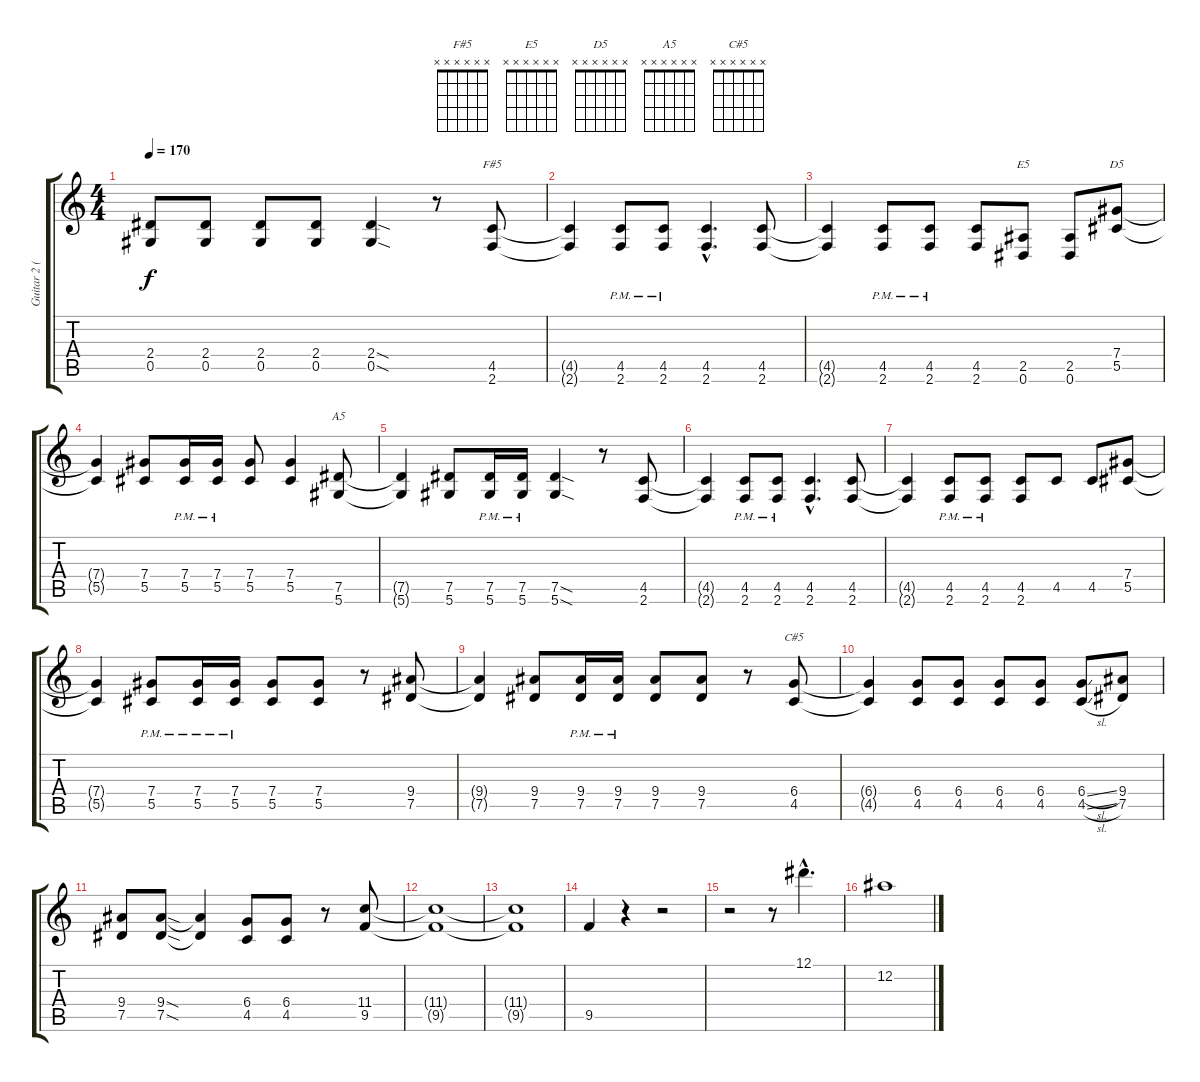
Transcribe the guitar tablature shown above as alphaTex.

\track ("Guitar 2 (Izzy) " "Guitar 2 (") {instrument overdrivenguitar}
\staff {score tabs}
\tuning (Eb4 Bb3 Gb3 Db3 Ab2 Eb2) {hide}
\chord ("F#5" x x x x x x)
\chord ("E5" x x x x x x)
\chord ("D5" x x x x x x)
\chord ("A5" x x x x x x)
\chord ("C#5" x x x x x x)
\ts (4 4)
\tempo 170
\clef g2
\ks c
(2.4{t} 0.5{t}).8{dy f} (2.4 0.5).8 (2.4 0.5).8 (2.4 0.5).8 (2.4{sod} 0.5{sod}).4 r.8 (4.5 2.6).8{ch "F#5"} |
(4.5{t} 2.6{t}).4 (4.5{pm} 2.6{pm}).8 (4.5{pm} 2.6{pm}).8 (4.5{hac} 2.6{hac}).4{d} (4.5 2.6).8 |
(4.5{t} 2.6{t}).4 (4.5{pm} 2.6{pm}).8 (4.5{pm} 2.6{pm}).8 (4.5 2.6).8 (2.5 0.6).8{ch "E5"} (2.5 0.6).8 (7.4 5.5).8{ch "D5"} |
(7.4{t} 5.5{t}).4 (7.4 5.5).8 (7.4{pm} 5.5{pm}).16 (7.4{pm} 5.5{pm}).16 (7.4 5.5).8 (7.4 5.5).4 (7.5 5.6).8{ch "A5"} |
(7.5{t} 5.6{t}).4 (7.5 5.6).8 (7.5{pm} 5.6{pm}).16 (7.5{pm} 5.6{pm}).16 (7.5{sod} 5.6{sod}).4 r.8 (4.5 2.6).8 |
(4.5{t} 2.6{t}).4 (4.5{pm} 2.6{pm}).8 (4.5{pm} 2.6{pm}).8 (4.5{hac} 2.6{hac}).4{d} (4.5 2.6).8 |
(4.5{t} 2.6{t}).4 (4.5{pm} 2.6{pm}).8 (4.5{pm} 2.6{pm}).8 (4.5 2.6).8 4.5.8 4.5.8 (7.4 5.5).8 |
(7.4{t} 5.5{t}).4 (7.4{pm} 5.5{pm}).8 (7.4{pm} 5.5{pm}).16 (7.4{pm} 5.5{pm}).16 (7.4 5.5).8 (7.4 5.5).8 r.8 (9.4 7.5).8 |
(9.4{t} 7.5{t}).4 (9.4 7.5).8 (9.4{pm} 7.5{pm}).16 (9.4{pm} 7.5{pm}).16 (9.4 7.5).8 (9.4 7.5).8 r.8 (6.4 4.5).8{ch "C#5"} |
(6.4{t} 4.5{t}).4 (6.4 4.5).8 (6.4 4.5).8 (6.4 4.5).8 (6.4 4.5).8 (6.4{sl} 4.5{sl}).8 (9.4 7.5).8 |
(9.4 7.5).8 (9.4{sod} 7.5{sod}).8 (9.4{t} 7.5{t}).4 (6.4 4.5).8 (6.4 4.5).8 r.8 (11.4 9.5).8 |
(11.4{t} 9.5{t}).1 |
(11.4{t} 9.5{t}).1 |
9.5.4 r.4 r.2 |
r.2 r.8 12.1{hac}.4{d} |
12.2.1
